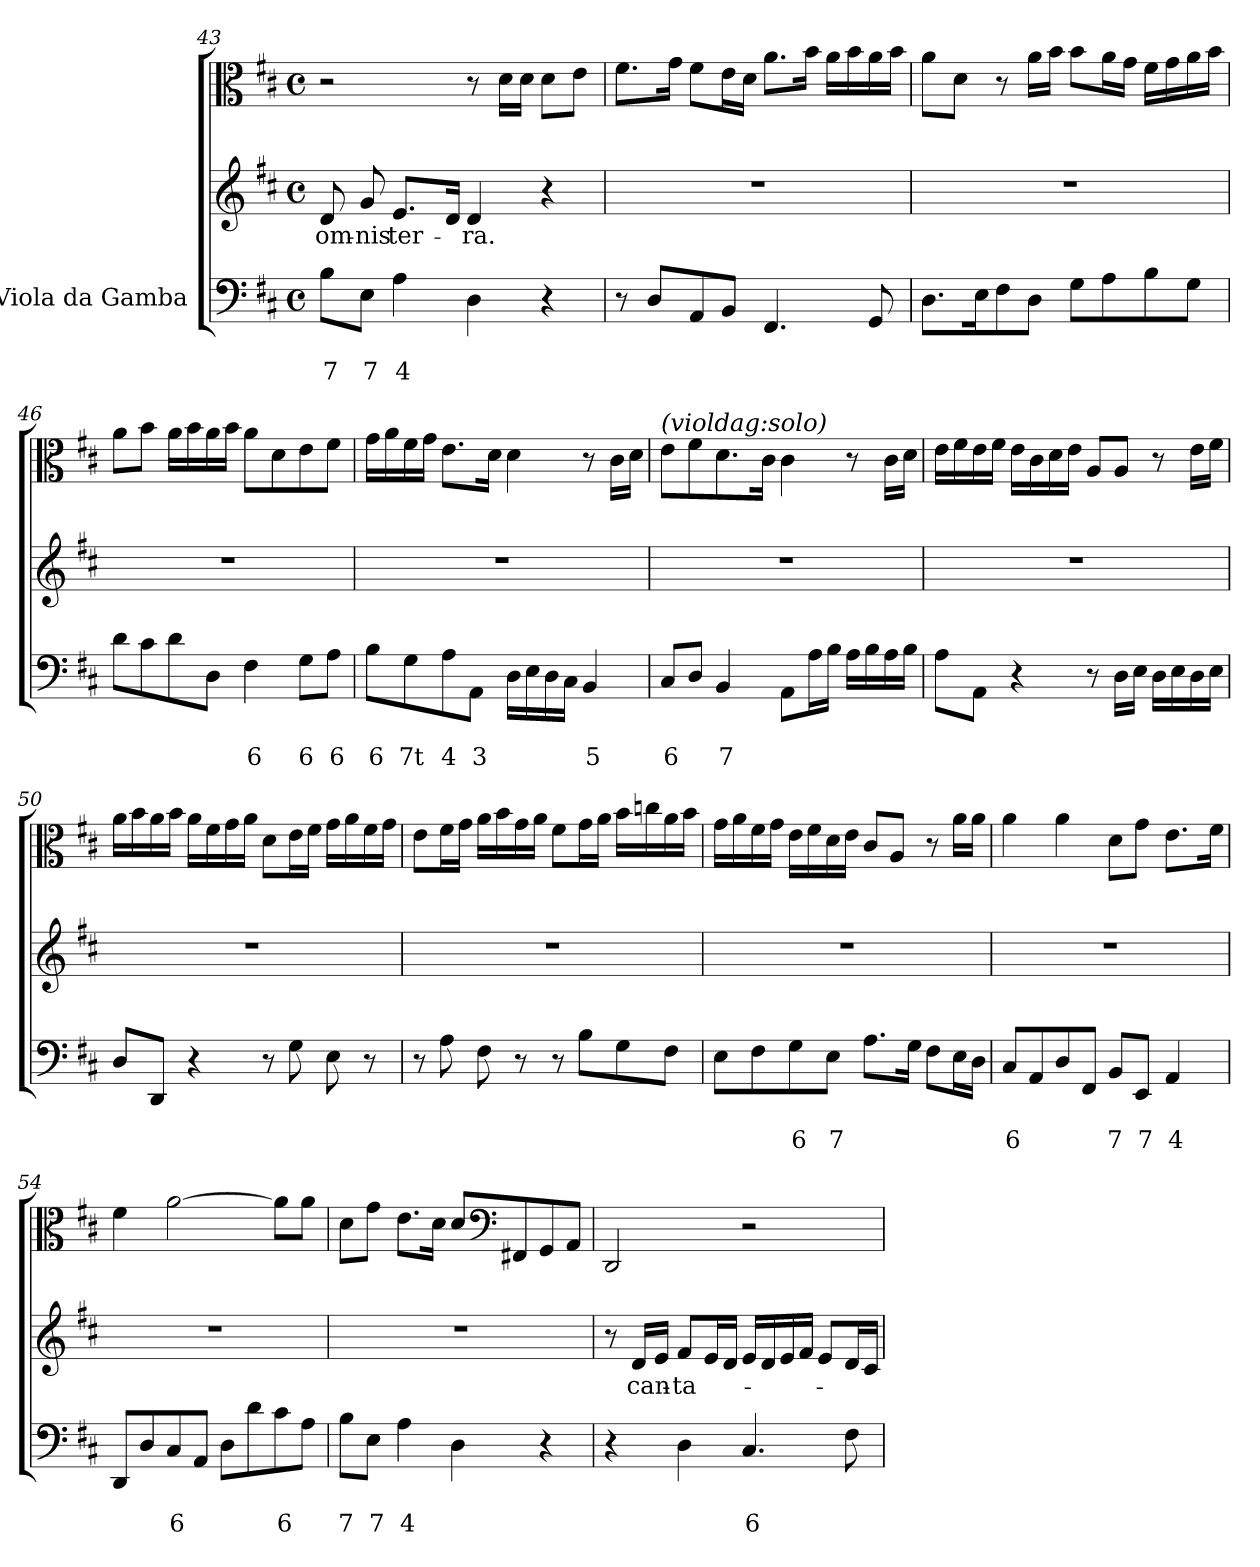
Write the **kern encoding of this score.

**kern	**text	**text	**kern	**text	**kern
*part1	*part1	*part1	*part1	*part1	*part1
*staff3	*staff3	*staff3	*staff2	*staff2	*staff1
*I"Viola da Gamba	*	*	*	*	*
*clefF4	*	*	*clefG2	*	*clefC3
*k[f#c#]	*	*	*k[f#c#]	*	*k[f#c#]
*D:	*	*	*D:	*	*D:
*M4/4	*	*	*M4/4	*	*M4/4
*met(c)	*	*	*met(c)	*	*met(c)
=43	=43	=43	=43	=43	=43
!	!	!LO:LY:b	!	!LO:LY:b	!
*^	*	*	*	*	*
8B\L	4ryy	.	7	8d/	om-	2r
!	!	!	!LO:LY:b	!	!LO:LY:b	!
8E\J	.	.	7	8g/	-nis	.
!	!	!	!LO:LY:b	!	!LO:LY:b	!
4A\	8ryy	.	4	8.e/L	ter-	.
.	8ryy	.	.	.	.	.
.	.	.	.	16d/Jk	.	.
!	!	!	!	!	!LO:LY:b	!
4D\	2ryy	.	.	4d/	-ra.	8r
.	.	.	.	.	.	16d\LL
.	.	.	.	.	.	16d\JJ
4r	.	.	.	4r	.	8d\L
.	.	.	.	.	.	8e\J
*v	*v	*	*	*	*	*
=44	=44	=44	=44	=44	=44
8r	.	.	1r	.	8.f#\L
8D/L	.	.	.	.	.
.	.	.	.	.	16g\Jk
8AA/	.	.	.	.	8f#\L
8BB/J	.	.	.	.	16e\L
.	.	.	.	.	16d\JJ
4.FF#/	.	.	.	.	8.a\L
.	.	.	.	.	16b\Jk
.	.	.	.	.	16a\LL
.	.	.	.	.	16b\
8GG/	.	.	.	.	16a\
.	.	.	.	.	16b\JJ
!!LO:LB:g=z
=45	=45	=45	=45	=45	=45
8.D\L	.	.	1r	.	8a\L
.	.	.	.	.	8d\J
16E\k	.	.	.	.	.
8F#\	.	.	.	.	8r
8D\J	.	.	.	.	16a\LL
.	.	.	.	.	16b\JJ
8G\L	.	.	.	.	8b\L
8A\	.	.	.	.	16a\L
.	.	.	.	.	16g\JJ
8B\	.	.	.	.	16f#\LL
.	.	.	.	.	16g\
8G\J	.	.	.	.	16a\
.	.	.	.	.	16b\JJ
=46	=46	=46	=46	=46	=46
8d\L	.	.	1r	.	8a\L
8c#\	.	.	.	.	8b\J
8d\	.	.	.	.	16a\LL
.	.	.	.	.	16b\
8D\J	.	.	.	.	16a\
.	.	.	.	.	16b\JJ
!	!	!LO:LY:b	!	!	!
4F#\	.	6	.	.	8a\L
.	.	.	.	.	8d\
!	!	!LO:LY:b	!	!	!
8G\L	.	6	.	.	8e\
!	!	!LO:LY:b	!	!	!
8A\J	.	6	.	.	8f#\J
=47	=47	=47	=47	=47	=47
!	!	!LO:LY:b	!	!	!
*^	*	*	*	*	*
8B\L	2.ryy	.	6	1r	.	16g\LL
.	.	.	.	.	.	16a\
!	!	!	!LO:LY:b	!	!	!
8G\	.	.	7t	.	.	16f#\
.	.	.	.	.	.	16g\JJ
!	!	!	!LO:LY:b	!	!	!
8A\	.	.	4	.	.	8.e\L
!	!	!	!LO:LY:b	!	!	!
8AA\J	.	.	3	.	.	.
.	.	.	.	.	.	16d\Jk
16D\LL	.	.	.	.	.	4d\
16E\	.	.	.	.	.	.
16D\	.	.	.	.	.	.
16C#\JJ	.	.	.	.	.	.
!	!	!	!LO:LY:b	!	!	!
4BB/	8ryy	.	5	.	.	8r
.	8ryy	.	.	.	.	16c#\LL
.	.	.	.	.	.	16d\JJ
=48	=48	=48	=48	=48	=48	=48
!	!	!	!	!	!	!LO:TX:a:i:t=(violdag&colon;solo)
!	!	!	!LO:LY:b	!	!	!
8C#/L	4ryy	.	6	1r	.	8e\L
8D/J	.	.	.	.	.	8f#\
!	!	!	!LO:LY:b	!	!	!
4BB/	8ryy	.	7	.	.	8.d\
.	8ryy	.	.	.	.	.
.	.	.	.	.	.	16c#\Jk
8AA\L	2ryy	.	.	.	.	4c#\
16A\L	.	.	.	.	.	.
16B\JJ	.	.	.	.	.	.
16A\LL	.	.	.	.	.	8r
16B\	.	.	.	.	.	.
16A\	.	.	.	.	.	16c#\LL
16B\JJ	.	.	.	.	.	16d\JJ
*v	*v	*	*	*	*	*
!!LO:LB:g=z
=49	=49	=49	=49	=49	=49
8A\L	.	.	1r	.	16e\LL
.	.	.	.	.	16f#\
8AA\J	.	.	.	.	16e\
.	.	.	.	.	16f#\JJ
4r	.	.	.	.	16e\LL
.	.	.	.	.	16c#\
.	.	.	.	.	16d\
.	.	.	.	.	16e\JJ
8r	.	.	.	.	8A/L
16D\LL	.	.	.	.	8A/J
16E\JJ	.	.	.	.	.
16D\LL	.	.	.	.	8r
16E\	.	.	.	.	.
16D\	.	.	.	.	16e\LL
16E\JJ	.	.	.	.	16f#\JJ
=50	=50	=50	=50	=50	=50
8D/L	.	.	1r	.	16a\LL
.	.	.	.	.	16b\
8DD/J	.	.	.	.	16a\
.	.	.	.	.	16b\JJ
4r	.	.	.	.	16a\LL
.	.	.	.	.	16f#\
.	.	.	.	.	16g\
.	.	.	.	.	16a\JJ
8r	.	.	.	.	8d\L
8G\	.	.	.	.	16e\L
.	.	.	.	.	16f#\JJ
8E\	.	.	.	.	16g\LL
.	.	.	.	.	16a\
8r	.	.	.	.	16f#\
.	.	.	.	.	16g\JJ
=51	=51	=51	=51	=51	=51
8r	.	.	1r	.	8e\L
8A\	.	.	.	.	16f#\L
.	.	.	.	.	16g\JJ
8F#\	.	.	.	.	16a\LL
.	.	.	.	.	16b\
8r	.	.	.	.	16g\
.	.	.	.	.	16a\JJ
8r	.	.	.	.	8f#\L
8B\L	.	.	.	.	16g\L
.	.	.	.	.	16a\JJ
8G\	.	.	.	.	16b\LL
.	.	.	.	.	16ccn\
8F#\J	.	.	.	.	16a\
.	.	.	.	.	16b\JJ
=52	=52	=52	=52	=52	=52
8E\L	.	.	1r	.	16g\LL
.	.	.	.	.	16a\
8F#\	.	.	.	.	16f#\
.	.	.	.	.	16g\JJ
!	!	!LO:LY:b	!	!	!
8G\	.	6	.	.	16e\LL
.	.	.	.	.	16f#\
!	!	!LO:LY:b	!	!	!
8E\J	.	7	.	.	16d\
.	.	.	.	.	16e\JJ
8.A\L	.	.	.	.	8c#/L
.	.	.	.	.	8A/J
16G\Jk	.	.	.	.	.
8F#\L	.	.	.	.	8r
16E\L	.	.	.	.	16a\LL
16D\JJ	.	.	.	.	16a\JJ
!!LO:LB:g=z
=53	=53	=53	=53	=53	=53
!	!	!LO:LY:b	!	!	!
*^	*	*	*	*	*
8C#/L	4ryy	.	6	1r	.	4a\
8AA/	.	.	.	.	.	.
8D/	4ryy	.	.	.	.	4a\
8FF#/J	.	.	.	.	.	.
!	!	!	!LO:LY:b	!	!	!
8BB/L	4ryy	.	7	.	.	8d\L
!	!	!	!LO:LY:b	!	!	!
8EE/J	.	.	7	.	.	8g\J
!	!	!	!LO:LY:b	!	!	!
4AA/	8ryy	.	4	.	.	8.e\L
!	!	!	!LO:LY:b	!	!	!
.	8AA/yy	.	3	.	.	.
.	.	.	.	.	.	16f#\Jk
*v	*v	*	*	*	*	*
=54	=54	=54	=54	=54	=54
8DD/L	.	.	1r	.	4f#\
8D/	.	.	.	.	.
!	!	!LO:LY:b	!	!	!
8C#/	.	6	.	.	[2a\
8AA/J	.	.	.	.	.
8D\L	.	.	.	.	.
8d\	.	.	.	.	.
!	!	!LO:LY:b	!	!	!
8c#\	.	6	.	.	8a\L]
8A\J	.	.	.	.	8a\J
=55	=55	=55	=55	=55	=55
!	!	!LO:LY:b	!	!	!
*^	*	*	*	*	*
8B\L	4ryy	.	7	1r	.	8d\L
!	!	!	!LO:LY:b	!	!	!
8E\J	.	.	7	.	.	8g\J
!	!	!	!LO:LY:b	!	!	!
4A\	4ryy	.	4	.	.	8.e\L
.	.	.	.	.	.	16d\Jk
4D\	8ryy	.	.	.	.	8d/L
*	*	*	*	*	*	*clefF4
.	8FF#\yy	.	.	.	.	8FF#X/
4r	4ryy	.	.	.	.	8GG/
.	.	.	.	.	.	8AA/J
*v	*v	*	*	*	*	*
=56	=56	=56	=56	=56	=56
4r	.	.	8r	.	2DD/
!	!	!	!	!LO:LY:b	!
.	.	.	16d/LL	can-	.
.	.	.	16e/JJ	.	.
!	!	!	!	!LO:LY:b	!
4D\	.	.	8f#/L	-ta-	.
.	.	.	16e/L	.	.
.	.	.	16d/JJ	.	.
!	!	!LO:LY:b	!	!	!
4.C#/	.	6	16e/LL	.	2r
.	.	.	16d/	.	.
.	.	.	16e/	.	.
.	.	.	16f#/JJ	.	.
.	.	.	8e/L	.	.
8F#\	.	.	16d/L	.	.
.	.	.	16c#/JJ	.	.
=	=	=	=	=	=
*-	*-	*-	*-	*-	*-
